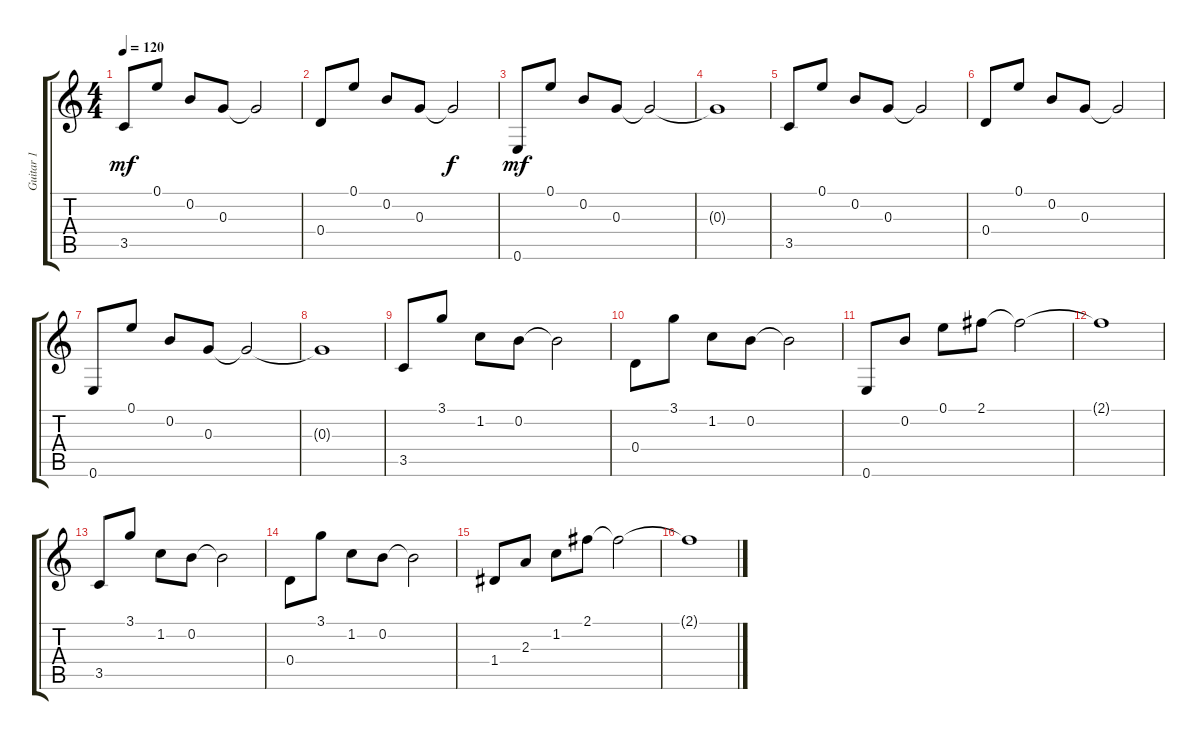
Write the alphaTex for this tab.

\track ("Guitar 1" "Guitar 1") {instrument acousticguitarnylon}
\staff {score tabs}
\tuning (E4 B3 G3 D3 A2 E2) {hide}
\ts (4 4)
\tempo 120
\clef g2
\ks c
3.5.8{dy mf} 0.1.8 0.2.8 0.3.8 0.3{t}.2 |
0.4.8 0.1.8 0.2.8 0.3.8 0.3{t}.2{dy f} |
0.6.8{dy mf} 0.1.8 0.2.8 0.3.8 0.3{t}.2 |
0.3{t}.1 |
3.5.8 0.1.8 0.2.8 0.3.8 0.3{t}.2 |
0.4.8 0.1.8 0.2.8 0.3.8 0.3{t}.2 |
0.6.8 0.1.8 0.2.8 0.3.8 0.3{t}.2 |
0.3{t}.1 |
3.5.8 3.1.8 1.2.8 0.2.8 0.2{t}.2 |
0.4.8 3.1.8 1.2.8 0.2.8 0.2{t}.2 |
0.6.8 0.2.8 0.1.8 2.1.8 2.1{t}.2 |
2.1{t}.1 |
3.5.8 3.1.8 1.2.8 0.2.8 0.2{t}.2 |
0.4.8 3.1.8 1.2.8 0.2.8 0.2{t}.2 |
1.4.8 2.3.8 1.2.8 2.1.8 2.1{t}.2 |
2.1{t}.1
